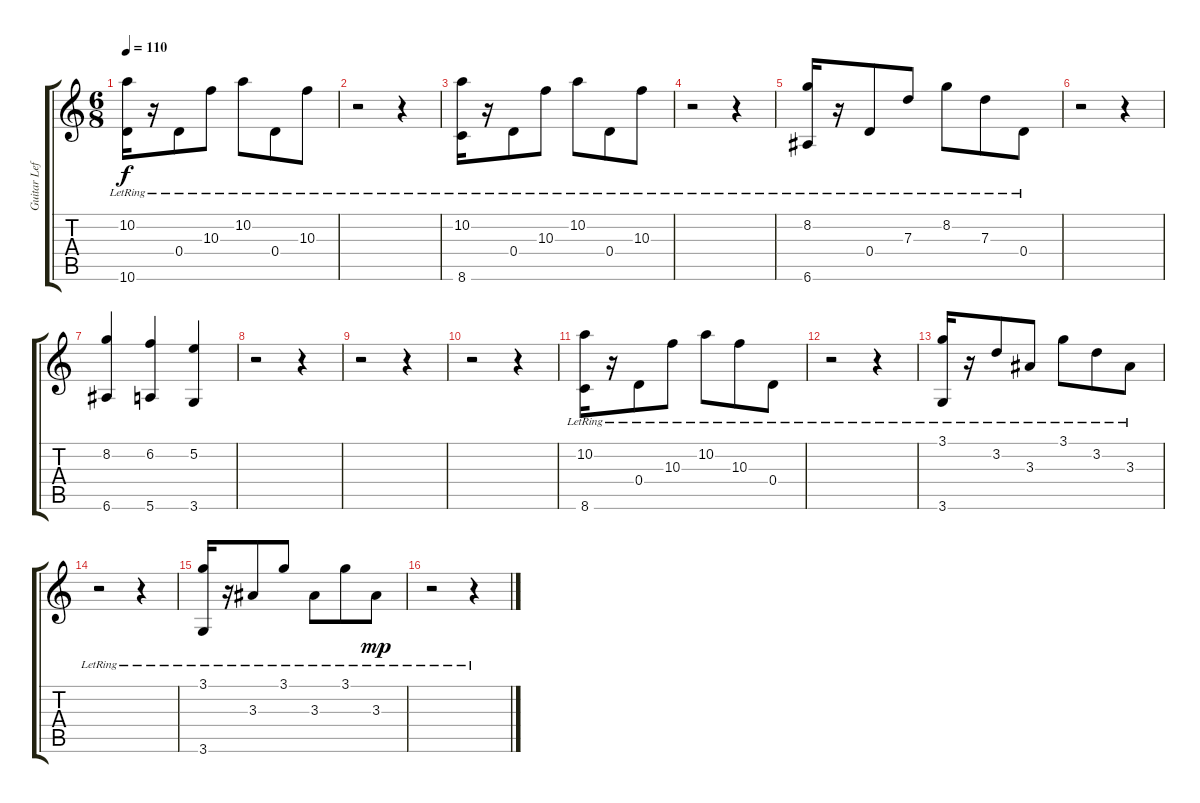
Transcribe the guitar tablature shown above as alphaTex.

\track ("Guitar Left" "Guitar Lef") {instrument acousticguitarsteel}
\staff {score tabs}
\tuning (E4 B3 G3 D3 A2 E2) {hide}
\ts (6 8)
\tempo 110
\clef g2
\ks c
(10.2{lr} 10.6{lr}).16{dy f instrument acousticguitarsteel} r.16 0.4{lr}.8 10.3{lr}.8 10.2{lr}.8 0.4{lr}.8 10.3{lr}.8 |
r.2 r.4 |
(10.2{lr} 8.6{lr}).16 r.16 0.4{lr}.8 10.3{lr}.8 10.2{lr}.8 0.4{lr}.8 10.3{lr}.8 |
r.2 r.4 |
(8.2{lr} 6.6{lr}).16 r.16 0.4{lr}.8 7.3{lr}.8 8.2{lr}.8 7.3{lr}.8 0.4{lr}.8 |
r.2 r.4 |
(8.2 6.6).4 (6.2 5.6).4 (5.2 3.6).4 |
r.2 r.4 |
r.2 r.4 |
r.2 r.4 |
(10.2{lr} 8.6{lr}).16 r.16 0.4{lr}.8 10.3{lr}.8 10.2{lr}.8 10.3{lr}.8 0.4{lr}.8 |
r.2 r.4 |
(3.1{lr} 3.6{lr}).16 r.16 3.2{lr}.8 3.3{lr}.8 3.1{lr}.8 3.2{lr}.8 3.3{lr}.8 |
r.2 r.4 |
(3.1{lr} 3.6{lr}).16 r.16 3.3{lr}.8 3.1{lr}.8 3.3{lr}.8 3.1{lr}.8 3.3{lr}.8{dy mp} |
r.2 r.4
